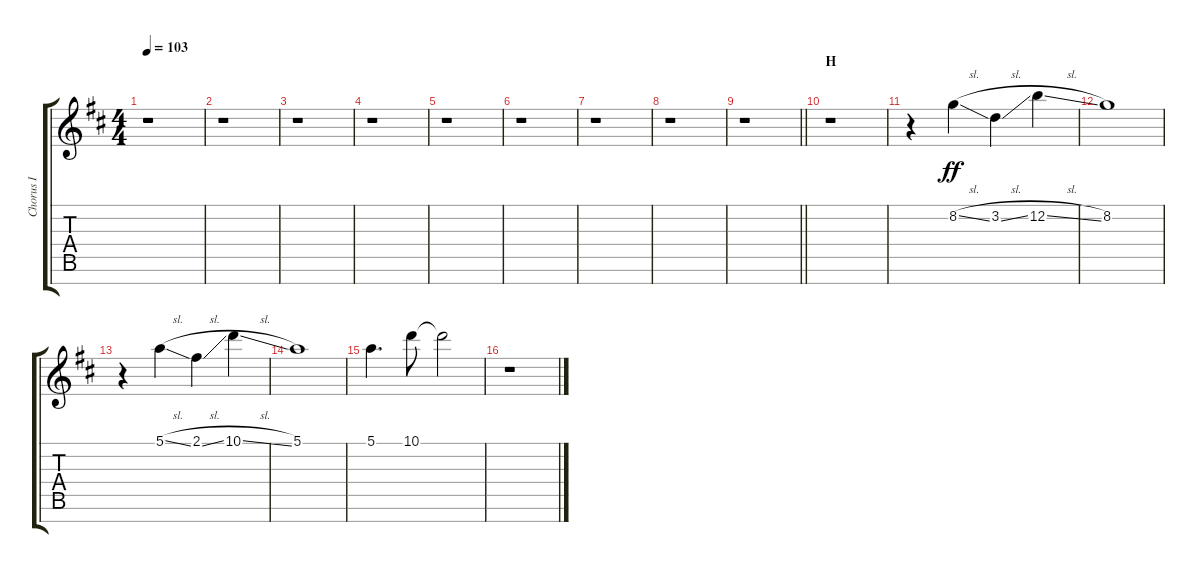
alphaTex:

\track ("Chorus I" "Chorus I") {instrument voiceoohs}
\staff {score tabs}
\tuning (E5 B4 G4 D4 A3 E3 B2) {hide}
\ts (4 4)
\tempo 103
\clef g2
\ks d
r.1{dy ff} |
r.1 |
r.1 |
r.1 |
r.1 |
r.1 |
r.1 |
r.1 |
\barLineRight lightlight
r.1 |
\section ("" "H")
r.1 |
r.4 8.2{sl}.4 3.2{sl}.4 12.2{sl}.4 |
8.2.1 |
r.4 5.1{sl}.4 2.1{sl}.4 10.1{sl}.4 |
5.1.1 |
5.1.4{d} 10.1.8 10.1{t}.2 |
r.1
